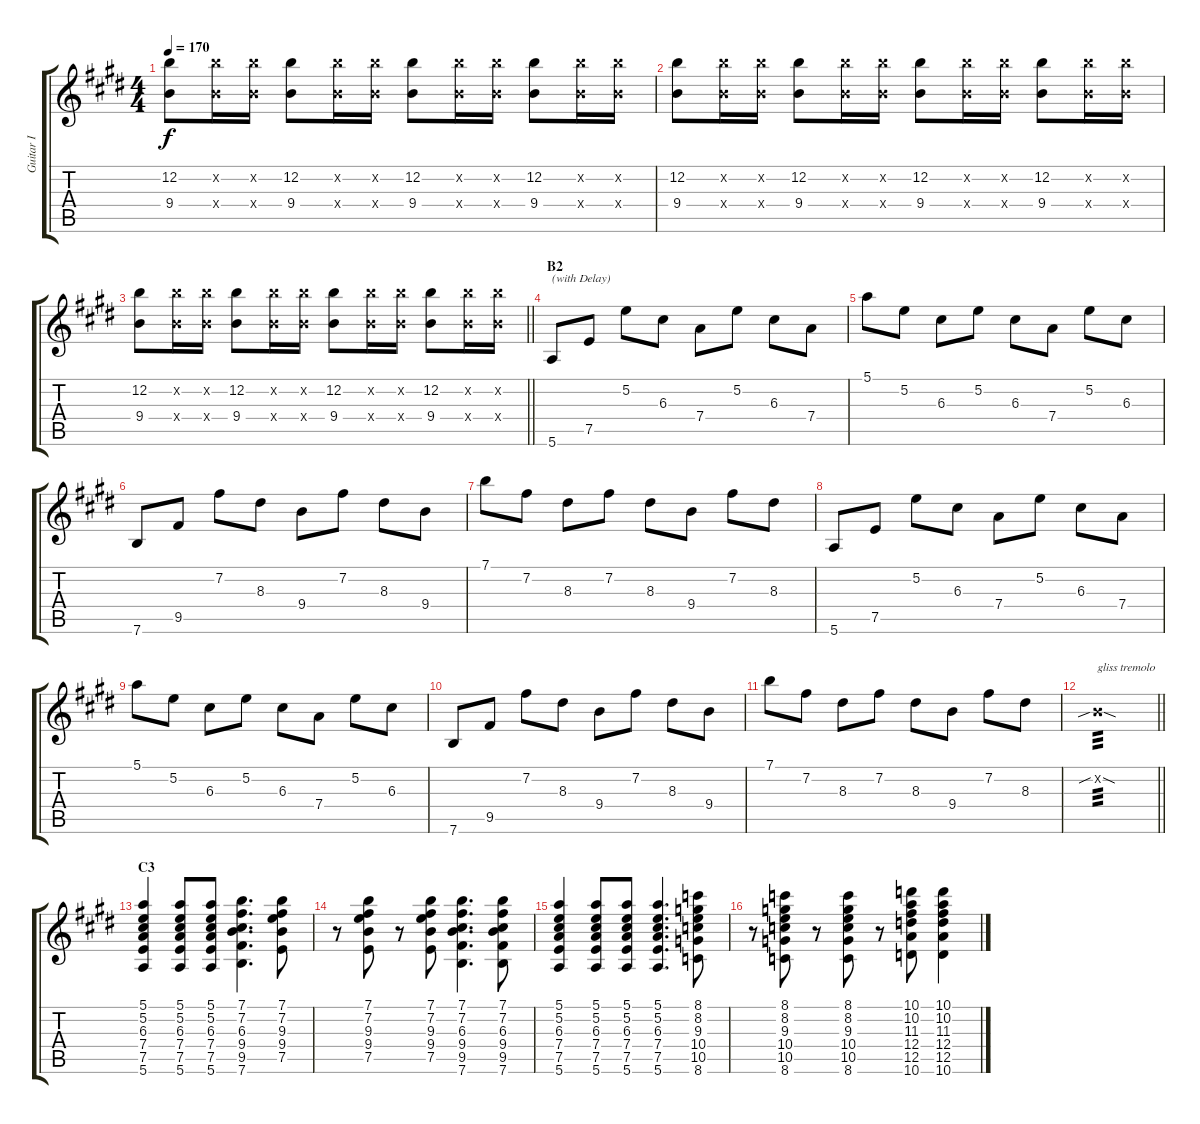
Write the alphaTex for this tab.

\track ("Guitar I" "Guitar I") {instrument overdrivenguitar}
\staff {score tabs}
\tuning (E4 B3 G3 D3 A2 E2) {hide}
\ts (4 4)
\tempo 170
\clef g2
\ks e
(12.2 9.4).8{dy f} (12.2{x} 9.4{x}).16 (12.2{x} 9.4{x}).16 (12.2 9.4).8 (12.2{x} 9.4{x}).16 (12.2{x} 9.4{x}).16 (12.2 9.4).8 (12.2{x} 9.4{x}).16 (12.2{x} 9.4{x}).16 (12.2 9.4).8 (12.2{x} 9.4{x}).16 (12.2{x} 9.4{x}).16 |
(12.2 9.4).8 (12.2{x} 9.4{x}).16 (12.2{x} 9.4{x}).16 (12.2 9.4).8 (12.2{x} 9.4{x}).16 (12.2{x} 9.4{x}).16 (12.2 9.4).8 (12.2{x} 9.4{x}).16 (12.2{x} 9.4{x}).16 (12.2 9.4).8 (12.2{x} 9.4{x}).16 (12.2{x} 9.4{x}).16 |
\barLineRight lightlight
(12.2 9.4).8 (12.2{x} 9.4{x}).16 (12.2{x} 9.4{x}).16 (12.2 9.4).8 (12.2{x} 9.4{x}).16 (12.2{x} 9.4{x}).16 (12.2 9.4).8 (12.2{x} 9.4{x}).16 (12.2{x} 9.4{x}).16 (12.2 9.4).8 (12.2{x} 9.4{x}).16 (12.2{x} 9.4{x}).16 |
\section ("" "B2")
5.6.8{txt "(with Delay)"} 7.5.8 5.2.8 6.3.8 7.4.8 5.2.8 6.3.8 7.4.8 |
5.1.8 5.2.8 6.3.8 5.2.8 6.3.8 7.4.8 5.2.8 6.3.8 |
7.6.8 9.5.8 7.2.8 8.3.8 9.4.8 7.2.8 8.3.8 9.4.8 |
7.1.8 7.2.8 8.3.8 7.2.8 8.3.8 9.4.8 7.2.8 8.3.8 |
5.6.8 7.5.8 5.2.8 6.3.8 7.4.8 5.2.8 6.3.8 7.4.8 |
5.1.8 5.2.8 6.3.8 5.2.8 6.3.8 7.4.8 5.2.8 6.3.8 |
7.6.8 9.5.8 7.2.8 8.3.8 9.4.8 7.2.8 8.3.8 9.4.8 |
7.1.8 7.2.8 8.3.8 7.2.8 8.3.8 9.4.8 7.2.8 8.3.8 |
\barLineRight lightlight
0.2{sib sod x}.1{txt "gliss tremolo" tp 3} |
\section ("" "C3")
(5.1 5.2 6.3 7.4 7.5 5.6).4 (5.1 5.2 6.3 7.4 7.5 5.6).8 (5.1 5.2 6.3 7.4 7.5 5.6).8 (7.1 7.2 6.3 9.4 9.5 7.6).4{d} (7.1 7.2 9.3 9.4 7.5).8 |
r.8 (7.1 7.2 9.3 9.4 7.5).8 r.8 (7.1 7.2 9.3 9.4 7.5).8 (7.1 7.2 6.3 9.4 9.5 7.6).4{d} (7.1 7.2 6.3 9.4 9.5 7.6).8 |
(5.1 5.2 6.3 7.4 7.5 5.6).4 (5.1 5.2 6.3 7.4 7.5 5.6).8 (5.1 5.2 6.3 7.4 7.5 5.6).8 (5.1 5.2 6.3 7.4 7.5 5.6).4{d} (8.1 8.2 9.3 10.4 10.5 8.6).8 |
r.8 (8.1 8.2 9.3 10.4 10.5 8.6).8 r.8 (8.1 8.2 9.3 10.4 10.5 8.6).8 r.8 (10.1 10.2 11.3 12.4 12.5 10.6).8 (10.1 10.2 11.3 12.4 12.5 10.6).4
